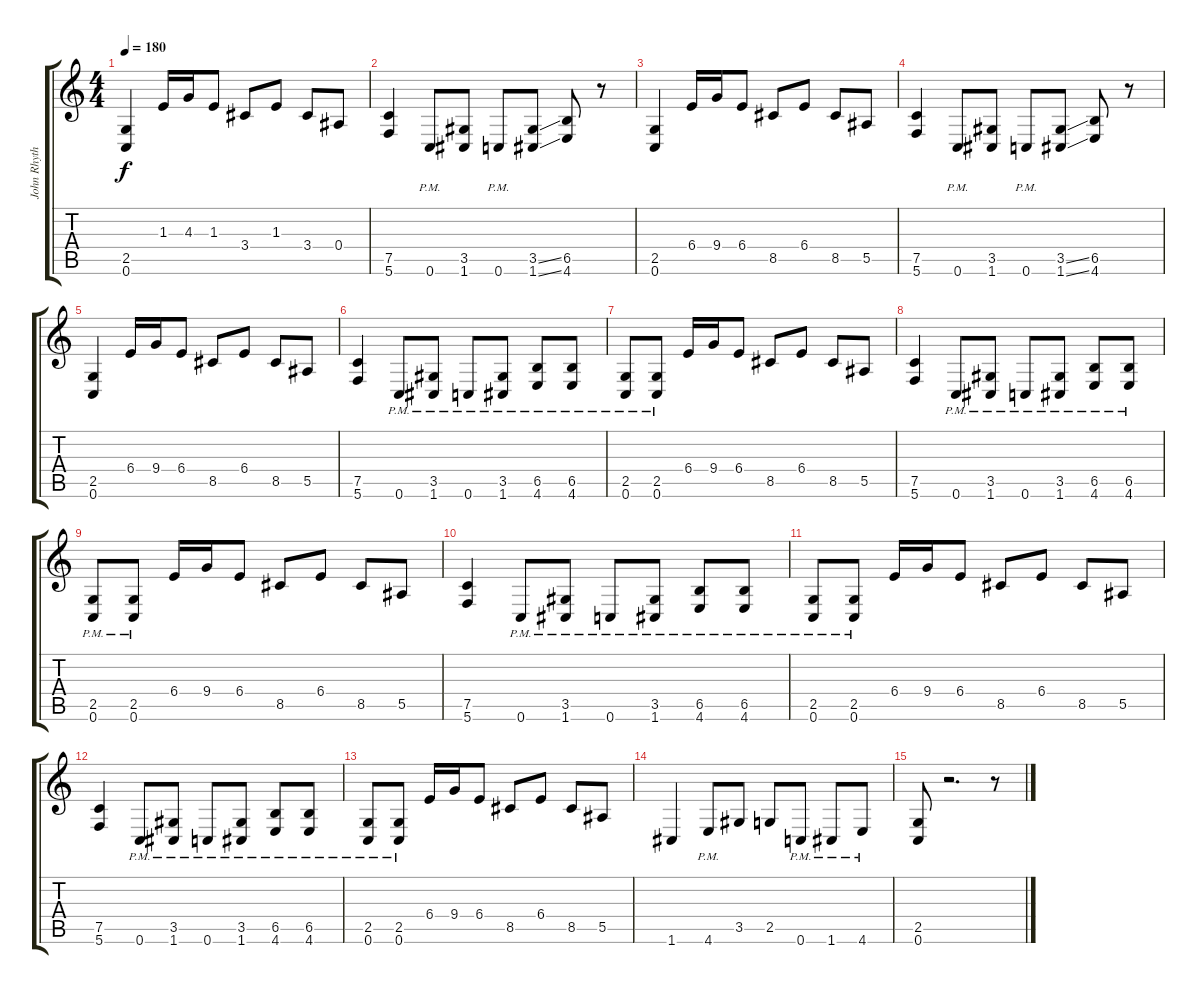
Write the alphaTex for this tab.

\track ("John Rhythm" "John Rhyth") {instrument distortionguitar}
\staff {score tabs}
\tuning (C4 G3 Eb3 Bb2 F2 C2) {hide}
\ts (4 4)
\tempo 180
\clef g2
\ks c
(2.5 0.6).4{dy f} 1.3.16 4.3.16 1.3.8 3.4.8 1.3.8 3.4.8 0.4.8 |
(7.5 5.6).4 0.6{pm}.8 (3.5 1.6).8 0.6{pm}.8 (3.5{ss} 1.6{ss}).8 (6.5 4.6).8 r.8 |
(2.5 0.6).4 6.4.16 9.4.16 6.4.8 8.5.8 6.4.8 8.5.8 5.5.8 |
(7.5 5.6).4 0.6{pm}.8 (3.5 1.6).8 0.6{pm}.8 (3.5{ss} 1.6{ss}).8 (6.5 4.6).8 r.8 |
(2.5 0.6).4 6.4.16 9.4.16 6.4.8 8.5.8 6.4.8 8.5.8 5.5.8 |
(7.5 5.6).4 0.6{pm}.8 (3.5{pm} 1.6{pm}).8 0.6{pm}.8 (3.5{pm} 1.6{pm}).8 (6.5{pm} 4.6{pm}).8 (6.5{pm} 4.6{pm}).8 |
(2.5{pm} 0.6{pm}).8 (2.5{pm} 0.6{pm}).8 6.4.16 9.4.16 6.4.8 8.5.8 6.4.8 8.5.8 5.5.8 |
(7.5 5.6).4 0.6{pm}.8 (3.5{pm} 1.6{pm}).8 0.6{pm}.8 (3.5{pm} 1.6{pm}).8 (6.5{pm} 4.6{pm}).8 (6.5{pm} 4.6{pm}).8 |
(2.5{pm} 0.6{pm}).8 (2.5{pm} 0.6{pm}).8 6.4.16 9.4.16 6.4.8 8.5.8 6.4.8 8.5.8 5.5.8 |
(7.5 5.6).4 0.6{pm}.8 (3.5{pm} 1.6{pm}).8 0.6{pm}.8 (3.5{pm} 1.6{pm}).8 (6.5{pm} 4.6{pm}).8 (6.5{pm} 4.6{pm}).8 |
(2.5{pm} 0.6{pm}).8 (2.5{pm} 0.6{pm}).8 6.4.16 9.4.16 6.4.8 8.5.8 6.4.8 8.5.8 5.5.8 |
(7.5 5.6).4 0.6{pm}.8 (3.5{pm} 1.6{pm}).8 0.6{pm}.8 (3.5{pm} 1.6{pm}).8 (6.5{pm} 4.6{pm}).8 (6.5{pm} 4.6{pm}).8 |
(2.5{pm} 0.6{pm}).8 (2.5{pm} 0.6{pm}).8 6.4.16 9.4.16 6.4.8 8.5.8 6.4.8 8.5.8 5.5.8 |
1.6.4 4.6{pm}.8 3.5.8 2.5.8 0.6{pm}.8 1.6{pm}.8 4.6{pm}.8 |
(2.5 0.6).8 r.2{d} r.8
